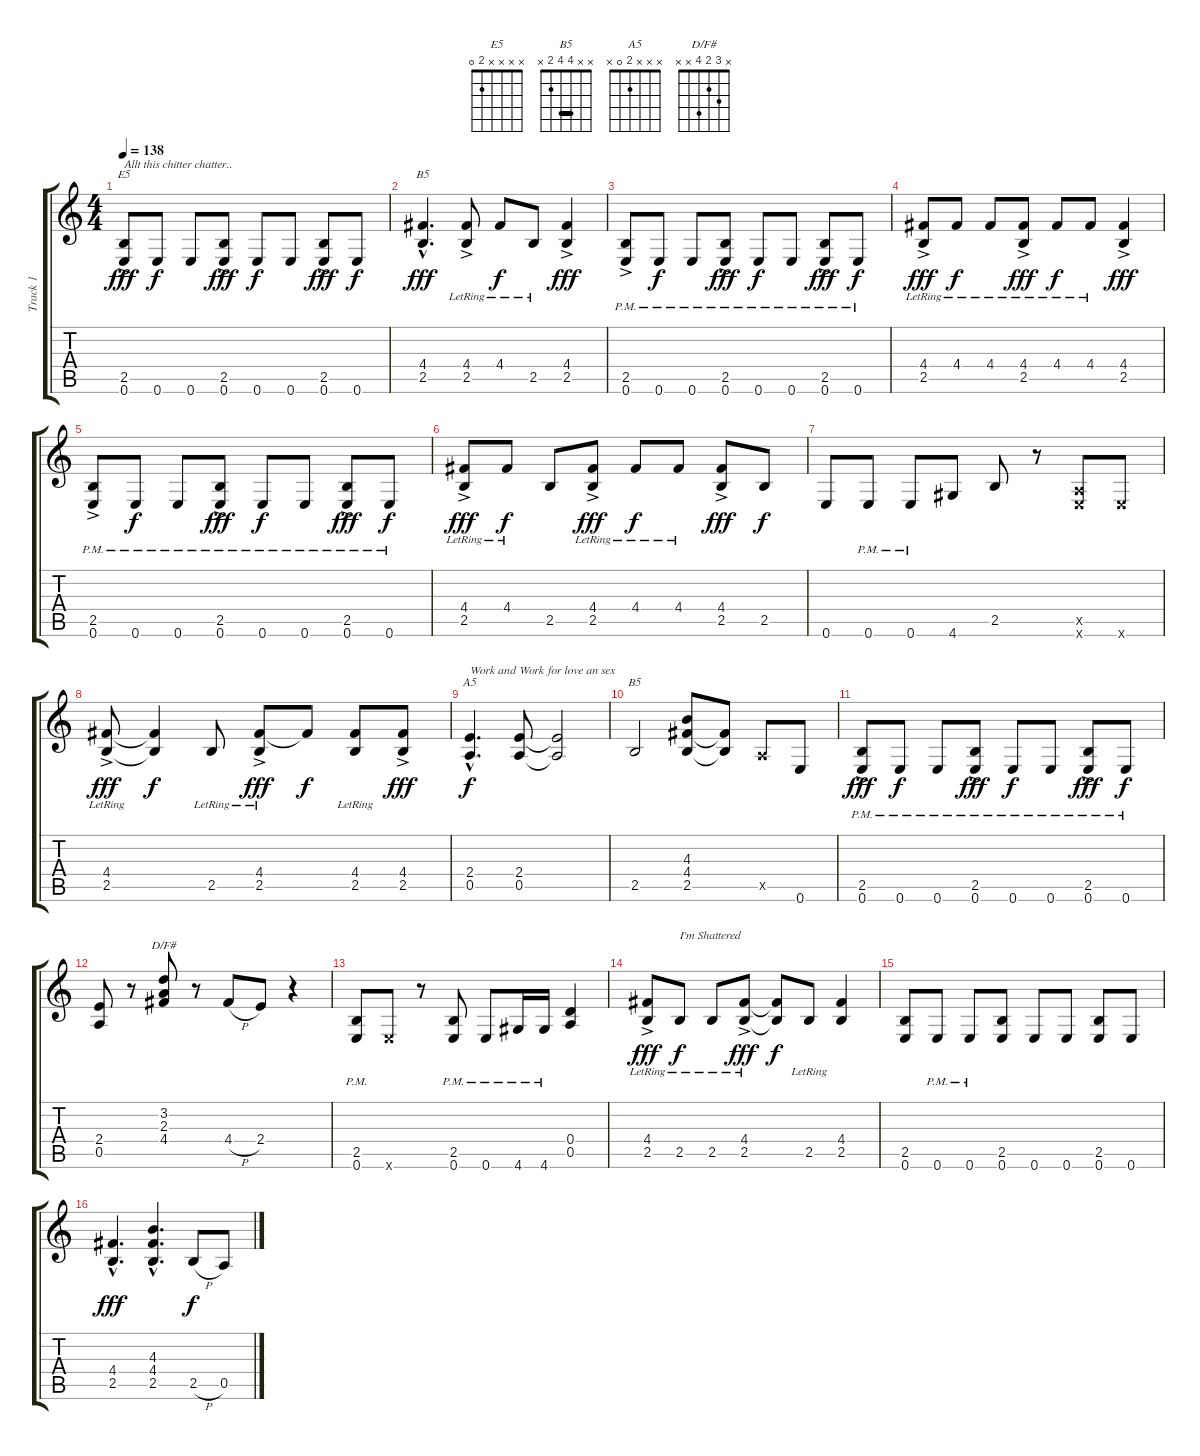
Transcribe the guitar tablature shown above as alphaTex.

\track ("Track 1" "Track 1") {instrument overdrivenguitar}
\staff {score tabs}
\tuning (E4 B3 G3 D3 A2 E2) {hide}
\chord ("E5" x x x x 2 0)
\chord ("B5" x x x 4 2 x)
\chord ("A5" x x x 2 0 x)
\chord ("B5" x x 4 4 2 x) {barre 4}
\chord ("D/F#" x 3 2 4 x x)
\ts (4 4)
\tempo 138
\clef g2
\ks c
(2.5{ac} 0.6{ac}).8{ch "E5" txt "Allt this chitter chatter.." dy fff} 0.6.8{dy f} 0.6.8 (2.5{ac} 0.6{ac}).8{dy fff} 0.6.8{dy f} 0.6.8 (2.5{ac} 0.6{ac}).8{dy fff} 0.6.8{dy f} |
(4.4{hac} 2.5{hac}).4{d ch "B5" dy fff} (4.4{ac lr} 2.5{ac lr}).8 4.4{lr}.8{dy f} 2.5{lr}.8 (4.4{ac} 2.5{ac}).4{dy fff} |
(2.5{ac pm} 0.6{ac pm}).8 0.6{pm}.8{dy f} 0.6{pm}.8 (2.5{ac pm} 0.6{ac pm}).8{dy fff} 0.6{pm}.8{dy f} 0.6{pm}.8 (2.5{ac} 0.6{ac pm}).8{dy fff} 0.6{pm}.8{dy f} |
(4.4{ac lr} 2.5{ac lr}).8{dy fff} 4.4{lr}.8{dy f} 4.4{lr}.8 (4.4{ac lr} 2.5{ac lr}).8{dy fff} 4.4{lr}.8{dy f} 4.4{lr}.8 (4.4{ac} 2.5{ac}).4{dy fff} |
(2.5{ac pm} 0.6{ac pm}).8 0.6{pm}.8{dy f} 0.6{pm}.8 (2.5{ac pm} 0.6{ac pm}).8{dy fff} 0.6{pm}.8{dy f} 0.6{pm}.8 (2.5{ac} 0.6{ac pm}).8{dy fff} 0.6{pm}.8{dy f} |
(4.4{ac lr} 2.5{ac lr}).8{dy fff} 4.4{lr}.8{dy f} 2.5.8 (4.4{ac lr} 2.5{ac lr}).8{dy fff} 4.4{lr}.8{dy f} 4.4{lr}.8 (4.4{ac} 2.5{ac}).8{dy fff} 2.5.8{dy f} |
0.6.8 0.6{pm}.8 0.6{pm}.8 4.6.8 2.5.8 r.8 (0.5{x} 0.6{x}).8 0.6{x}.8 |
(4.4{ac lr} 2.5{ac lr}).8{dy fff} (4.4{t} 2.5{t}).4{dy f} 2.5{lr}.8 (4.4{ac lr} 2.5{ac lr}).8{dy fff} 4.4{t}.8{dy f} (4.4{lr} 2.5{lr}).8 (4.4{ac} 2.5{ac}).8{dy fff} |
(2.4{hac} 0.5{hac}).4{d ch "A5" txt "Work and Work for love an sex" dy f} (2.4 0.5).8 (2.4{t} 0.5{t}).2 |
2.5.2{ch "B5"} (4.3 4.4 2.5).8 (4.4{t} 2.5{t}).8 0.5{x}.8 0.6.8 |
(2.5{ac pm} 0.6{ac pm}).8{dy fff} 0.6{pm}.8{dy f} 0.6{pm}.8 (2.5{ac pm} 0.6{ac pm}).8{dy fff} 0.6{pm}.8{dy f} 0.6{pm}.8 (2.5{ac} 0.6{ac pm}).8{dy fff} 0.6{pm}.8{dy f} |
(2.4 0.5).8 r.8 (3.2 2.3 4.4).8{ch "D/F#"} r.8 4.4{h}.8 2.4.8 r.4 |
(2.5{pm} 0.6{pm}).8 0.6{x}.8 r.8 (2.5{pm} 0.6{pm}).8 0.6{pm}.8 4.6{pm}.16 4.6{pm}.16 (0.4 0.5).4 |
(4.4{ac lr} 2.5{ac lr}).8{dy fff} 2.5{lr}.8{txt "I'm Shattered" dy f} 2.5{lr}.8 (4.4{ac lr} 2.5{ac lr}).8{dy fff} (4.4{t} 2.5{t}).8{dy f} 2.5{lr}.8 (4.4 2.5).4 |
(2.5 0.6).8 0.6{pm}.8 0.6{pm}.8 (2.5 0.6).8 0.6.8 0.6.8 (2.5 0.6).8 0.6.8 |
(4.4{hac} 2.5{hac}).4{d dy fff} (4.3{hac} 4.4{hac} 2.5{hac}).4{d} 2.5{h}.8{dy f} 0.5.8
